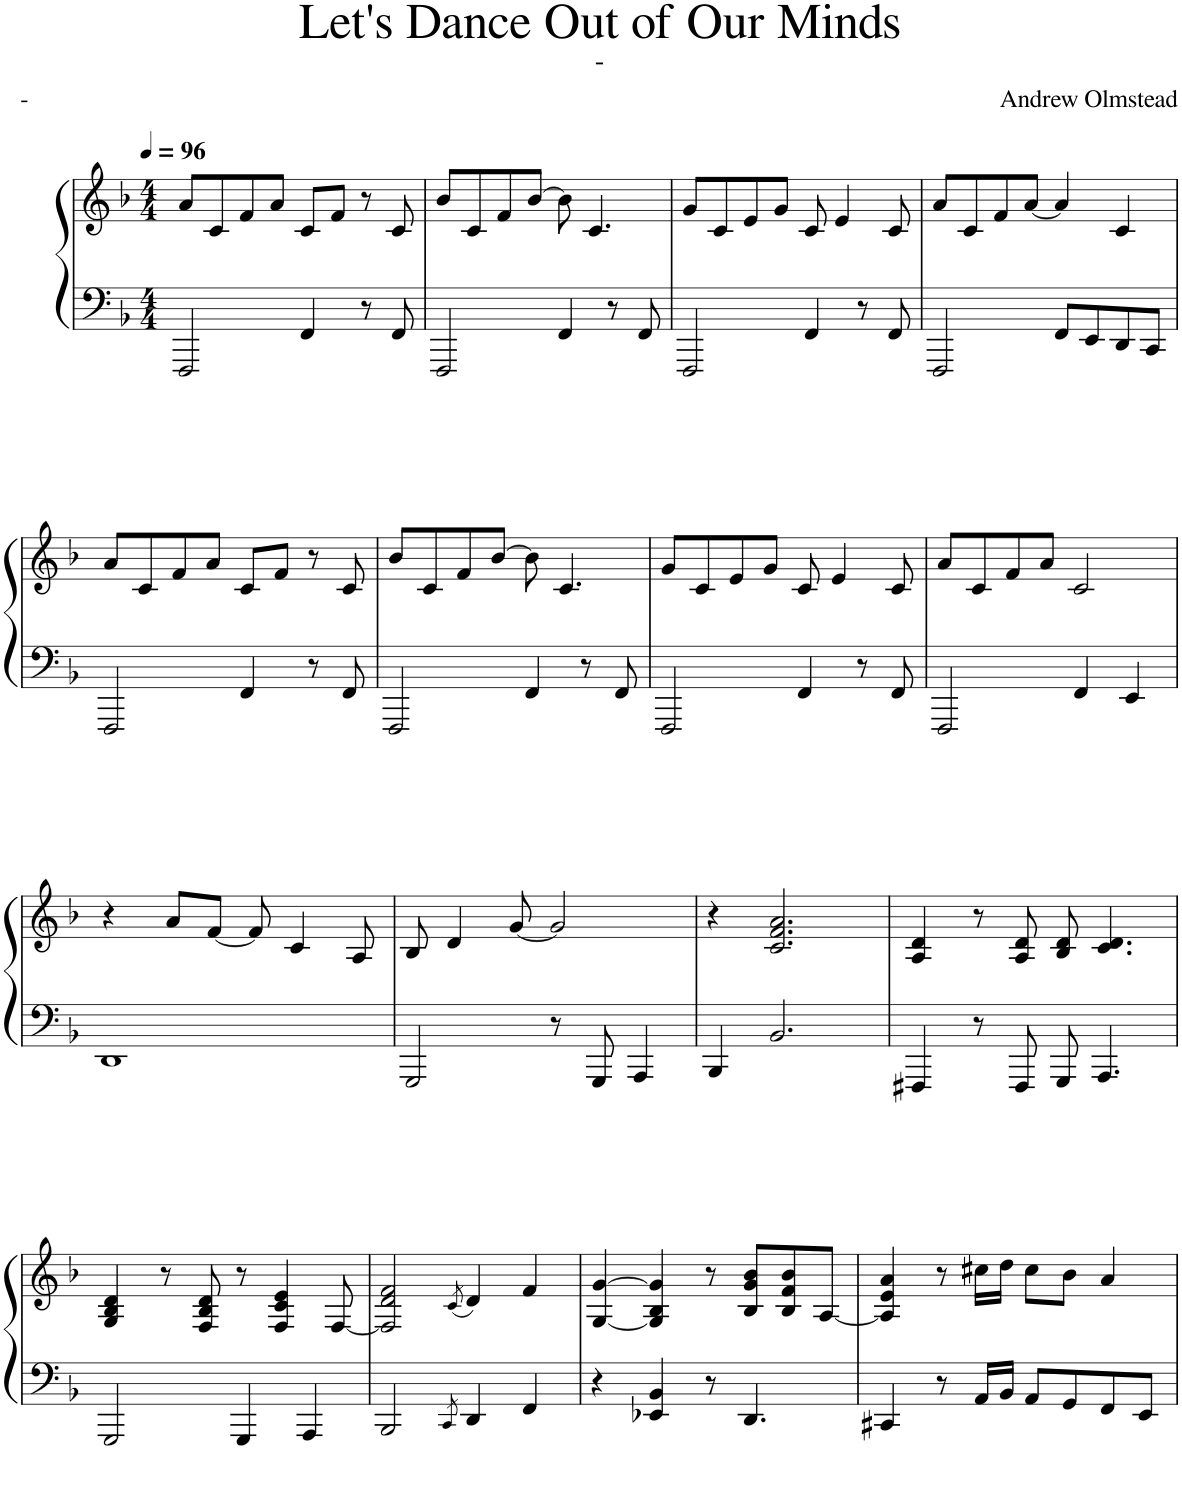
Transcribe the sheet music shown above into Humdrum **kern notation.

**kern	**kern
*part1	*part1
*staff2	*staff1
*I"Piano	*
*I'Pno.	*
*clefF4	*clefG2
*k[b-]	*k[b-]
*M4/4	*M4/4
*MM96	*MM96
=1	=1
2FFF/	8a/L
.	8c/
.	8f/
.	8a/J
4FF/	8c/L
.	8f/J
8r	8r
8FF/	8c/
=2	=2
2FFF/	8b-/L
.	8c/
.	8f/
.	[8b-/J
4FF/	8b-\]
.	4.c/
8r	.
8FF/	.
=3	=3
2FFF/	8g/L
.	8c/
.	8e/
.	8g/J
4FF/	8c/
.	4e/
8r	.
8FF/	8c/
=4	=4
2FFF/	8a/L
.	8c/
.	8f/
.	[8a/J
8FF/L	4a/]
8EE/	.
8DD/	4c/
8CC/J	.
!!LO:LB:g=z
=5	=5
2FFF/	8a/L
.	8c/
.	8f/
.	8a/J
4FF/	8c/L
.	8f/J
8r	8r
8FF/	8c/
=6	=6
2FFF/	8b-/L
.	8c/
.	8f/
.	[8b-/J
4FF/	8b-\]
.	4.c/
8r	.
8FF/	.
=7	=7
2FFF/	8g/L
.	8c/
.	8e/
.	8g/J
4FF/	8c/
.	4e/
8r	.
8FF/	8c/
=8	=8
2FFF/	8a/L
.	8c/
.	8f/
.	8a/J
4FF/	2c/
4EE/	.
!!LO:LB:g=z
=9	=9
1DD	4r
.	8a/L
.	[8f/J
.	8f/]
.	4c/
.	8A/
=10	=10
2GGG/	8B-/
.	4d/
.	[8g/
8r	2g/]
8GGG/	.
4AAA/	.
=11	=11
4BBB-/	4r
2.BB-/	2.c/ 2.f/ 2.a/
=12	=12
4FFF#X/	4A/ 4d/
8r	8r
8FFF#/	8A/ 8d/
8GGG/	8B-/ 8d/
4.AAA/	4.c/ 4.d/
!!LO:LB:g=z
=13	=13
2GGG/	4G/ 4B-/ 4d/
.	8r
.	8F/ 8B-/ 8d/
4GGG/	8r
.	4F/ 4c/ 4e/
4AAA/	.
.	[8F/
=14	=14
2BBB-/	2F/] 2d/ 2f/
8qCC/	(8qc/
4DD/	4d/)
4FF/	4f/
=15	=15
4r	[4G/ [4g/
4EE-X/ 4BB-/	4G/] 4B-/ 4g/]
8r	8r
4.DD/	8B-/ 8g/ 8b-/L
.	8B-/ 8f/ 8b-/
.	[8A/J
=16	=16
4CC#X/	4A/] 4e/ 4a/
8r	8r
16AA/LL	16cc#X\LL
16BB-/JJ	16dd\JJ
8AA/L	8cc#\L
8GG/	8b-\J
8FF/	4a/
8EE/J	.
=	=
*-	*-
